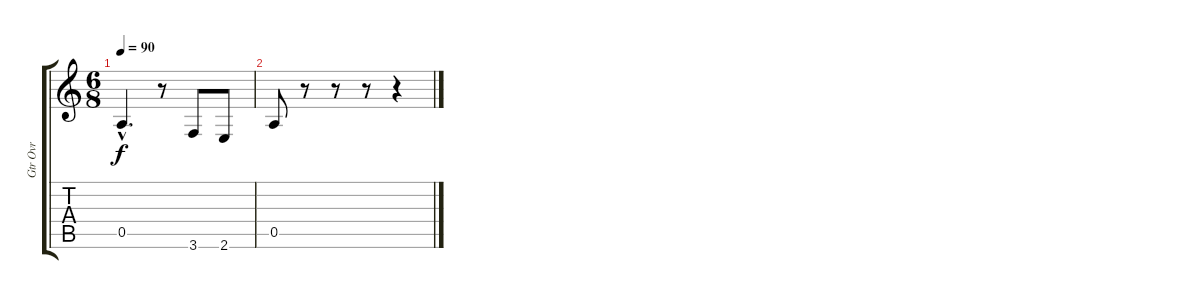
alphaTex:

\track ("Gtr Ovr" "Gtr Ovr") {instrument overdrivenguitar}
\staff {score tabs}
\tuning (E4 B3 G3 D3 A2 D2) {hide}
\ts (6 8)
\tempo 90
\clef g2
\ks c
0.5{hac}.4{d dy f} r.8 3.6.8 2.6.8 |
0.5.8 r.8 r.8 r.8 r.4
